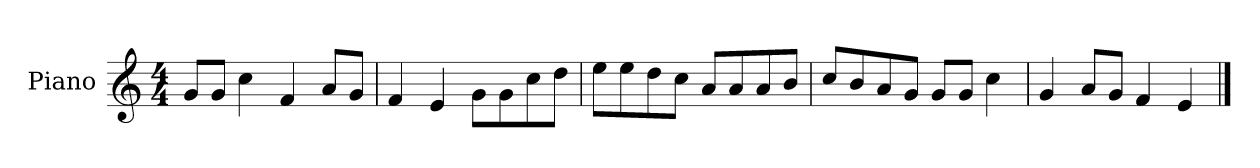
**kern
*part1
*staff1
*I"Piano
*I'P-no
*clefG2
*k[]
*M4/4
*MM90
=1
8g/L
8g/J
4cc\
4f/
8a/L
8g/J
=2
4f/
4e/
8g\L
8g\
8cc\
8dd\J
=3
8ee\L
8ee\
8dd\
8cc\J
8a/L
8a/
8a/
8b/J
=4
8cc/L
8b/
8a/
8g/J
8g/L
8g/J
4cc\
=5
4g/
8a/L
8g/J
4f/
4e/
==
*-
